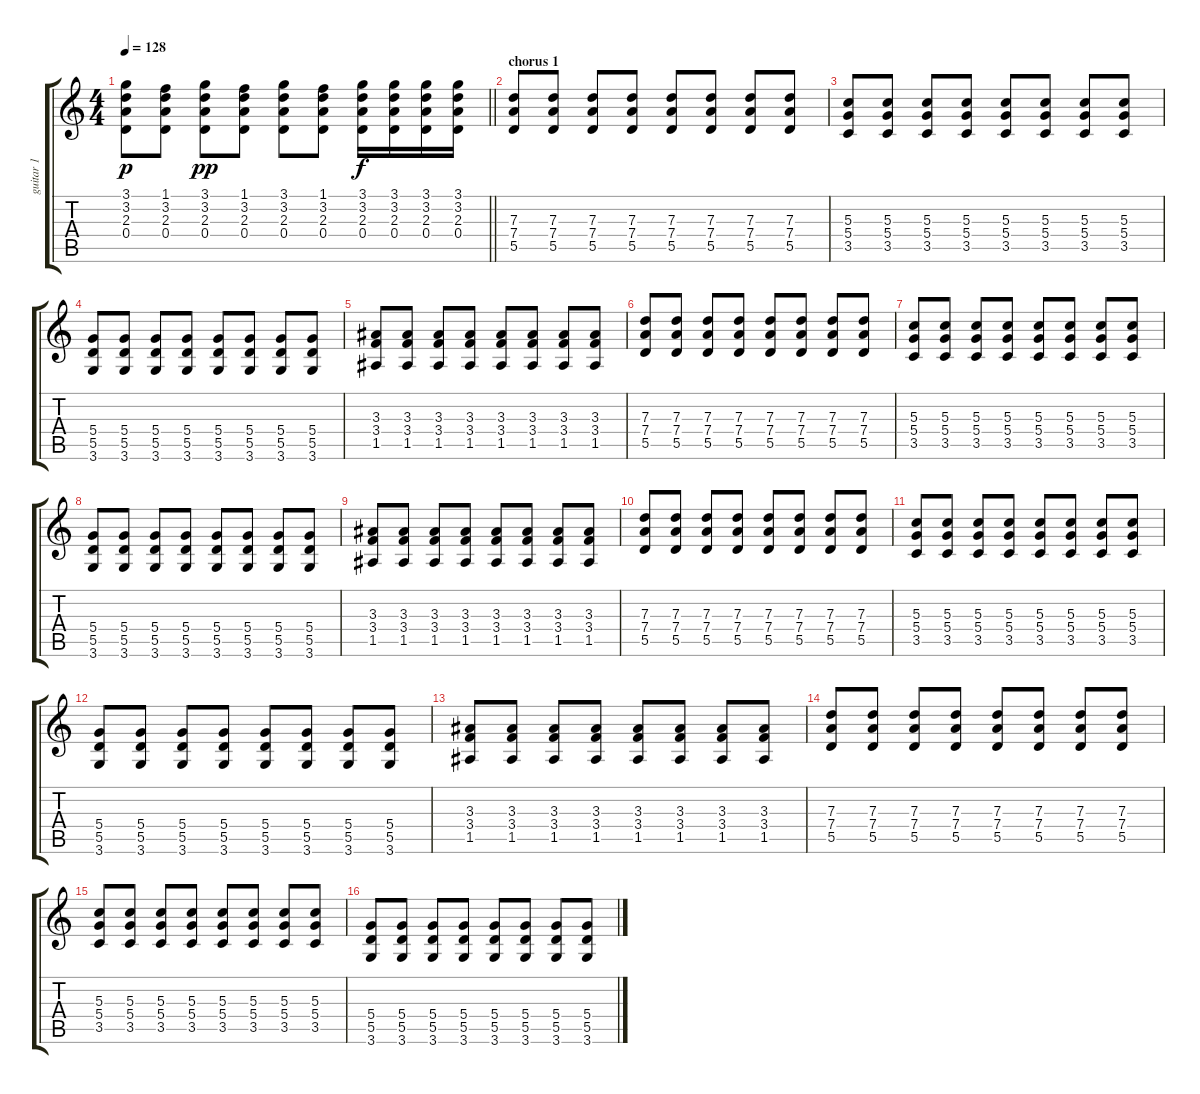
\track ("guitar 1" "guitar 1") {instrument overdrivenguitar}
\staff {score tabs}
\tuning (E4 B3 G3 D3 A2 E2) {hide}
\ts (4 4)
\tempo 128
\clef g2
\barLineRight lightlight
\ks c
(3.1 3.2 2.3 0.4).8{dy p} (1.1 3.2 2.3 0.4).8 (3.1 3.2 2.3 0.4).8{dy pp} (1.1 3.2 2.3 0.4).8 (3.1 3.2 2.3 0.4).8 (1.1 3.2 2.3 0.4).8 (3.1 3.2 2.3 0.4).16{dy f} (3.1 3.2 2.3 0.4).16 (3.1 3.2 2.3 0.4).16 (3.1 3.2 2.3 0.4).16 |
\section ("" "chorus 1")
(7.3 7.4 5.5).8{volume 7 balance 2} (7.3 7.4 5.5).8 (7.3 7.4 5.5).8 (7.3 7.4 5.5).8 (7.3 7.4 5.5).8 (7.3 7.4 5.5).8 (7.3 7.4 5.5).8 (7.3 7.4 5.5).8 |
(5.3 5.4 3.5).8 (5.3 5.4 3.5).8 (5.3 5.4 3.5).8 (5.3 5.4 3.5).8 (5.3 5.4 3.5).8 (5.3 5.4 3.5).8 (5.3 5.4 3.5).8 (5.3 5.4 3.5).8 |
(5.4 5.5 3.6).8 (5.4 5.5 3.6).8 (5.4 5.5 3.6).8 (5.4 5.5 3.6).8 (5.4 5.5 3.6).8 (5.4 5.5 3.6).8 (5.4 5.5 3.6).8 (5.4 5.5 3.6).8 |
(3.3 3.4 1.5).8 (3.3 3.4 1.5).8 (3.3 3.4 1.5).8 (3.3 3.4 1.5).8 (3.3 3.4 1.5).8 (3.3 3.4 1.5).8 (3.3 3.4 1.5).8 (3.3 3.4 1.5).8 |
(7.3 7.4 5.5).8 (7.3 7.4 5.5).8 (7.3 7.4 5.5).8 (7.3 7.4 5.5).8 (7.3 7.4 5.5).8 (7.3 7.4 5.5).8 (7.3 7.4 5.5).8 (7.3 7.4 5.5).8 |
(5.3 5.4 3.5).8 (5.3 5.4 3.5).8 (5.3 5.4 3.5).8 (5.3 5.4 3.5).8 (5.3 5.4 3.5).8 (5.3 5.4 3.5).8 (5.3 5.4 3.5).8 (5.3 5.4 3.5).8 |
(5.4 5.5 3.6).8 (5.4 5.5 3.6).8 (5.4 5.5 3.6).8 (5.4 5.5 3.6).8 (5.4 5.5 3.6).8 (5.4 5.5 3.6).8 (5.4 5.5 3.6).8 (5.4 5.5 3.6).8 |
(3.3 3.4 1.5).8 (3.3 3.4 1.5).8 (3.3 3.4 1.5).8 (3.3 3.4 1.5).8 (3.3 3.4 1.5).8 (3.3 3.4 1.5).8 (3.3 3.4 1.5).8 (3.3 3.4 1.5).8 |
(7.3 7.4 5.5).8 (7.3 7.4 5.5).8 (7.3 7.4 5.5).8 (7.3 7.4 5.5).8 (7.3 7.4 5.5).8 (7.3 7.4 5.5).8 (7.3 7.4 5.5).8 (7.3 7.4 5.5).8 |
(5.3 5.4 3.5).8 (5.3 5.4 3.5).8 (5.3 5.4 3.5).8 (5.3 5.4 3.5).8 (5.3 5.4 3.5).8 (5.3 5.4 3.5).8 (5.3 5.4 3.5).8 (5.3 5.4 3.5).8 |
(5.4 5.5 3.6).8 (5.4 5.5 3.6).8 (5.4 5.5 3.6).8 (5.4 5.5 3.6).8 (5.4 5.5 3.6).8 (5.4 5.5 3.6).8 (5.4 5.5 3.6).8 (5.4 5.5 3.6).8 |
(3.3 3.4 1.5).8 (3.3 3.4 1.5).8 (3.3 3.4 1.5).8 (3.3 3.4 1.5).8 (3.3 3.4 1.5).8 (3.3 3.4 1.5).8 (3.3 3.4 1.5).8 (3.3 3.4 1.5).8 |
(7.3 7.4 5.5).8 (7.3 7.4 5.5).8 (7.3 7.4 5.5).8 (7.3 7.4 5.5).8 (7.3 7.4 5.5).8 (7.3 7.4 5.5).8 (7.3 7.4 5.5).8 (7.3 7.4 5.5).8 |
(5.3 5.4 3.5).8 (5.3 5.4 3.5).8 (5.3 5.4 3.5).8 (5.3 5.4 3.5).8 (5.3 5.4 3.5).8 (5.3 5.4 3.5).8 (5.3 5.4 3.5).8 (5.3 5.4 3.5).8 |
(5.4 5.5 3.6).8 (5.4 5.5 3.6).8 (5.4 5.5 3.6).8 (5.4 5.5 3.6).8 (5.4 5.5 3.6).8 (5.4 5.5 3.6).8 (5.4 5.5 3.6).8 (5.4 5.5 3.6).8
